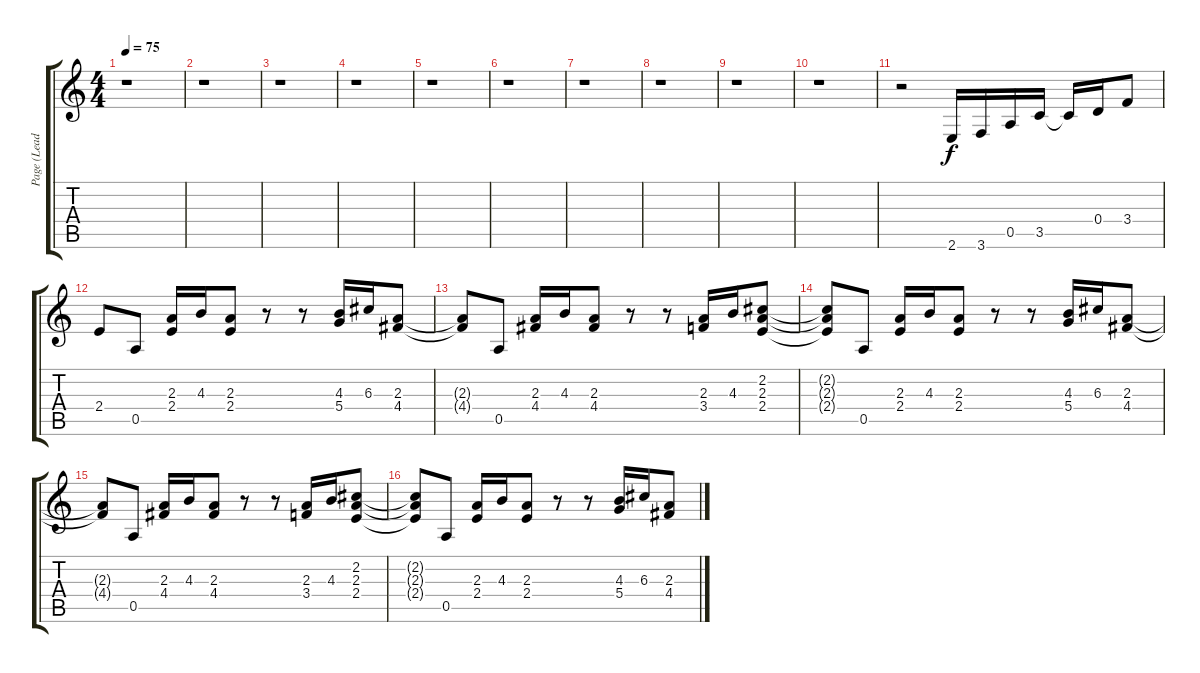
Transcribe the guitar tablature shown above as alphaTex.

\track ("Page (Lead and Fills)" "Page (Lead") {instrument distortionguitar}
\staff {score tabs}
\tuning (E4 B3 G3 D3 A2 D2) {hide}
\ts (4 4)
\tempo 75
\clef g2
\ks c
r.1{dy f instrument distortionguitar} |
r.1 |
r.1 |
r.1 |
r.1 |
r.1 |
r.1 |
r.1 |
r.1 |
r.1 |
r.2 2.6.16 3.6.16 0.5.16 3.5.16 3.5{t}.16 0.4.16 3.4.8 |
2.4.8 0.5.8 (2.3 2.4).16 4.3.16 (2.3 2.4).8 r.8 r.8 (4.3 5.4).16 6.3.16 (2.3 4.4).8 |
(2.3{t} 4.4{t}).8 0.5.8 (2.3 4.4).16 4.3.16 (2.3 4.4).8 r.8 r.8 (2.3 3.4).16 4.3.16 (2.2 2.3 2.4).8 |
(2.2{t} 2.3{t} 2.4{t}).8 0.5.8 (2.3 2.4).16 4.3.16 (2.3 2.4).8 r.8 r.8 (4.3 5.4).16 6.3.16 (2.3 4.4).8 |
(2.3{t} 4.4{t}).8 0.5.8 (2.3 4.4).16 4.3.16 (2.3 4.4).8 r.8 r.8 (2.3 3.4).16 4.3.16 (2.2 2.3 2.4).8 |
(2.2{t} 2.3{t} 2.4{t}).8 0.5.8 (2.3 2.4).16 4.3.16 (2.3 2.4).8 r.8 r.8 (4.3 5.4).16 6.3.16 (2.3 4.4).8
